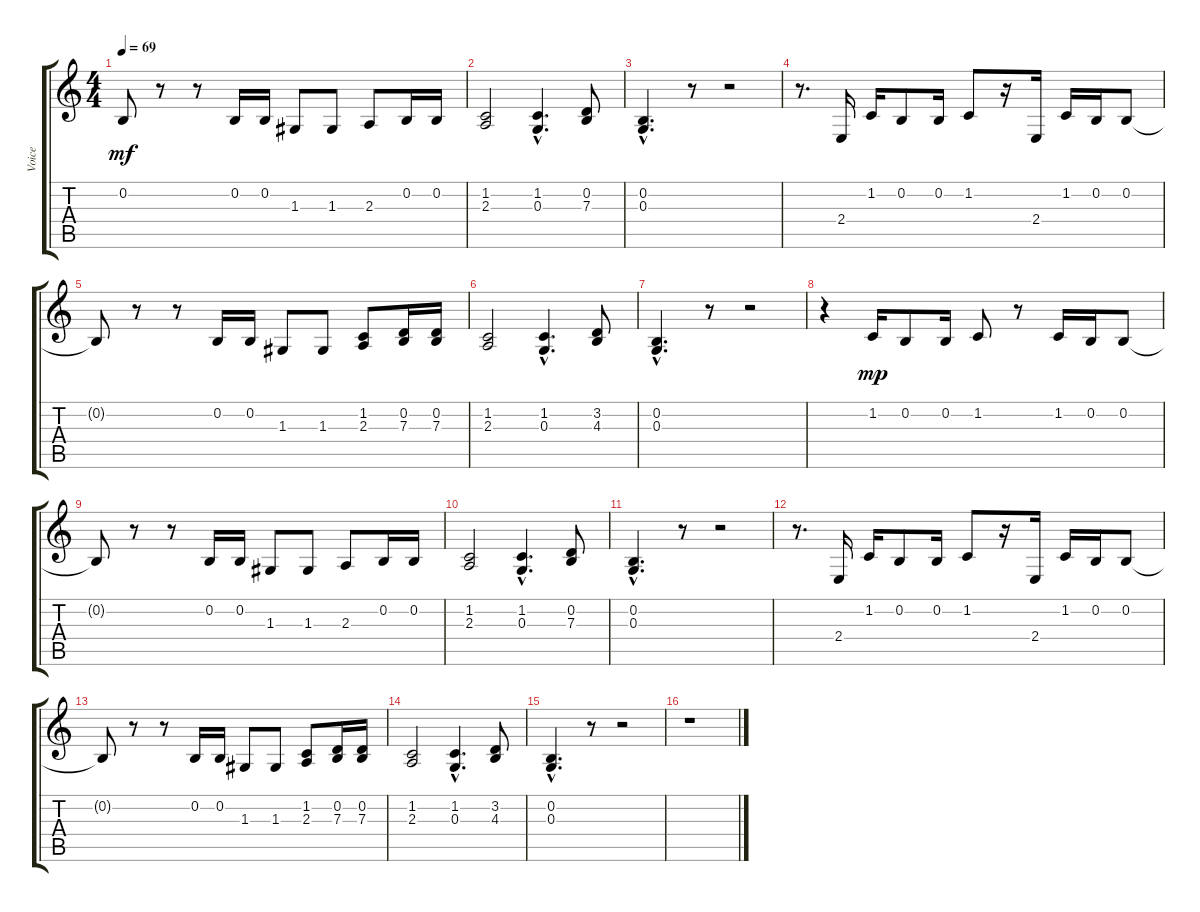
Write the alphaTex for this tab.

\track ("Voice" "Voice") {instrument lead2sawtooth}
\staff {score tabs}
\tuning (E4 B3 G3 D3 A2 E2) {hide}
\ts (4 4)
\tempo 69
\clef g2
\ks c
0.2{t}.8{dy mf} r.8 r.8 0.2.16 0.2.16 1.3.8 1.3.8 2.3.8 0.2.16 0.2.16 |
(1.2 2.3).2 (1.2{hac} 0.3{hac}).4{d} (0.2 7.3).8 |
(0.2{hac} 0.3{hac}).4{d} r.8 r.2 |
r.8{d} 2.4.16 1.2.16 0.2.8 0.2.16 1.2.8 r.16 2.4.16 1.2.16 0.2.16 0.2.8 |
0.2{t}.8 r.8 r.8 0.2.16 0.2.16 1.3.8 1.3.8 (1.2 2.3).8 (0.2 7.3).16 (0.2 7.3).16 |
(1.2 2.3).2 (1.2{hac} 0.3{hac}).4{d} (3.2 4.3).8 |
(0.2{hac} 0.3{hac}).4{d} r.8 r.2 |
r.4 1.2.16{dy mp} 0.2.8 0.2.16 1.2.8 r.8 1.2.16 0.2.16 0.2.8 |
0.2{t}.8 r.8 r.8 0.2.16 0.2.16 1.3.8 1.3.8 2.3.8 0.2.16 0.2.16 |
(1.2 2.3).2 (1.2{hac} 0.3{hac}).4{d} (0.2 7.3).8 |
(0.2{hac} 0.3{hac}).4{d} r.8 r.2 |
r.8{d} 2.4.16 1.2.16 0.2.8 0.2.16 1.2.8 r.16 2.4.16 1.2.16 0.2.16 0.2.8 |
0.2{t}.8 r.8 r.8 0.2.16 0.2.16 1.3.8 1.3.8 (1.2 2.3).8 (0.2 7.3).16 (0.2 7.3).16 |
(1.2 2.3).2 (1.2{hac} 0.3{hac}).4{d} (3.2 4.3).8 |
(0.2{hac} 0.3{hac}).4{d} r.8 r.2 |
r.1
